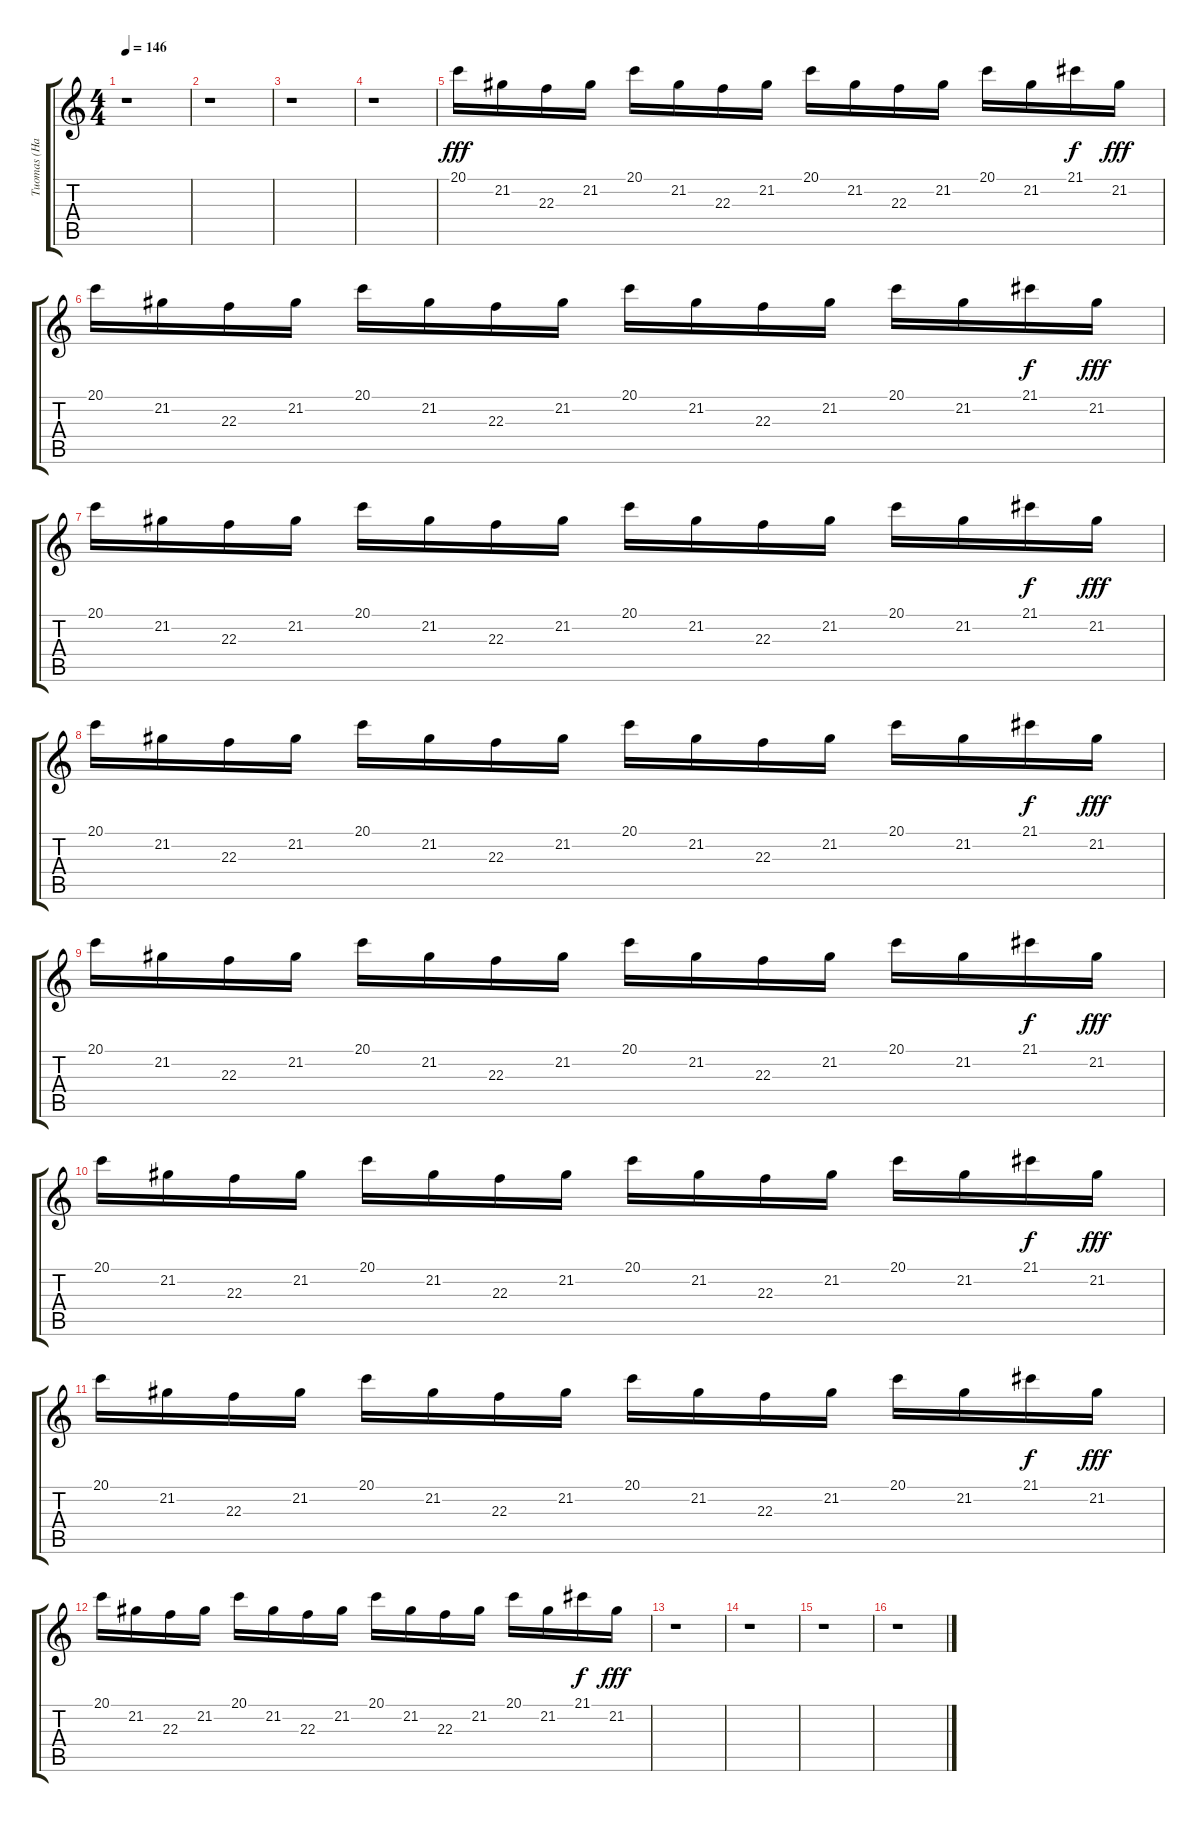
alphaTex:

\track ("Tuomas (Harmony)" "Tuomas (Ha") {instrument pad1newage}
\staff {score tabs}
\tuning (E4 B3 G3 D3 A2 E2) {hide}
\ts (4 4)
\tempo 146
\clef g2
\ks c
r.1{dy fff} |
r.1 |
r.1 |
r.1 |
20.1.16{volume 7} 21.2.16 22.3.16 21.2.16 20.1.16 21.2.16 22.3.16 21.2.16 20.1.16 21.2.16 22.3.16 21.2.16 20.1.16 21.2.16 21.1.16{dy f} 21.2.16{dy fff} |
20.1.16{volume 6} 21.2.16 22.3.16 21.2.16 20.1.16 21.2.16 22.3.16 21.2.16 20.1.16 21.2.16 22.3.16 21.2.16 20.1.16 21.2.16 21.1.16{dy f} 21.2.16{dy fff} |
20.1.16{volume 6} 21.2.16 22.3.16 21.2.16 20.1.16 21.2.16 22.3.16 21.2.16 20.1.16 21.2.16 22.3.16 21.2.16 20.1.16 21.2.16 21.1.16{dy f} 21.2.16{dy fff} |
20.1.16{volume 6} 21.2.16 22.3.16 21.2.16 20.1.16 21.2.16 22.3.16 21.2.16 20.1.16 21.2.16 22.3.16 21.2.16 20.1.16 21.2.16 21.1.16{dy f} 21.2.16{dy fff} |
20.1.16{volume 6} 21.2.16 22.3.16 21.2.16 20.1.16 21.2.16 22.3.16 21.2.16 20.1.16 21.2.16 22.3.16 21.2.16 20.1.16 21.2.16 21.1.16{dy f} 21.2.16{dy fff} |
20.1.16{volume 6} 21.2.16 22.3.16 21.2.16 20.1.16 21.2.16 22.3.16 21.2.16 20.1.16 21.2.16 22.3.16 21.2.16 20.1.16 21.2.16 21.1.16{dy f} 21.2.16{dy fff} |
20.1.16{volume 6} 21.2.16 22.3.16 21.2.16 20.1.16 21.2.16 22.3.16 21.2.16 20.1.16 21.2.16 22.3.16 21.2.16 20.1.16 21.2.16 21.1.16{dy f} 21.2.16{dy fff} |
20.1.16{volume 6} 21.2.16 22.3.16 21.2.16 20.1.16 21.2.16 22.3.16 21.2.16 20.1.16 21.2.16 22.3.16 21.2.16 20.1.16 21.2.16 21.1.16{dy f} 21.2.16{dy fff} |
r.1 |
r.1 |
r.1 |
r.1
